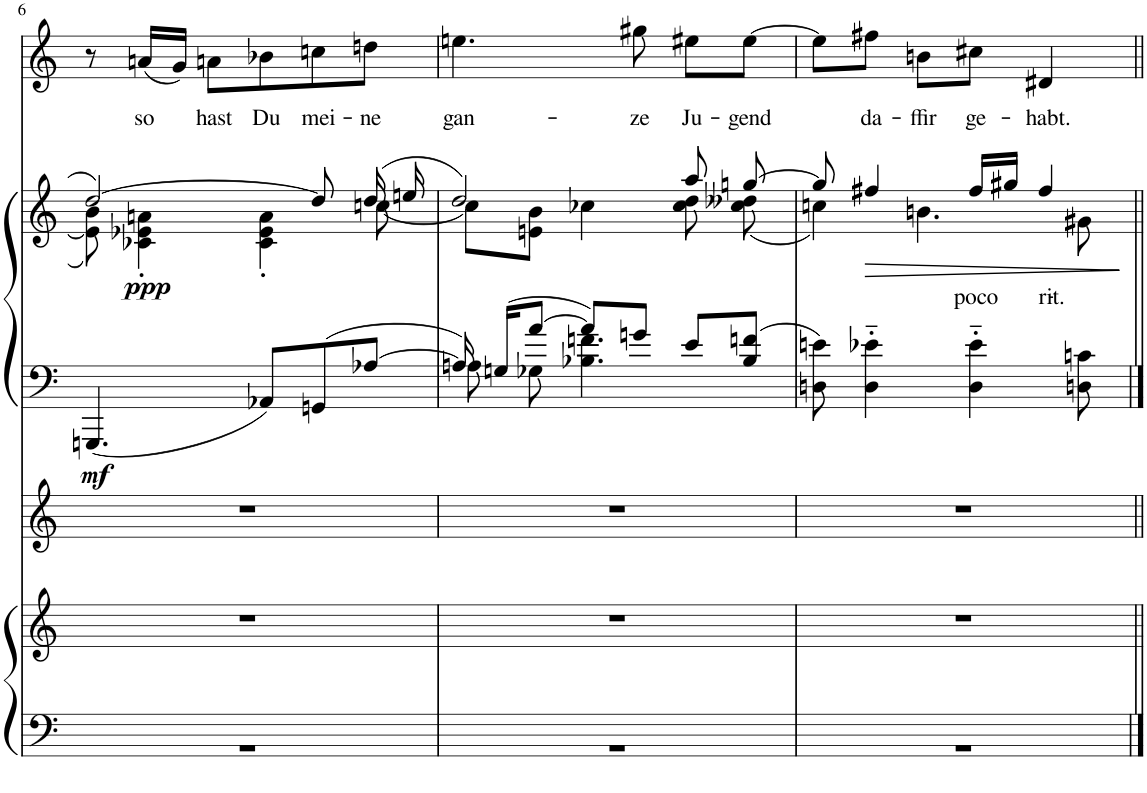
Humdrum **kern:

**kern	**kern	**kern	**kern	**kern	**text	**dynam	**kern	**text
*part4	*part4	*part3	*part2	*part2	*part2	*part2	*part1	*part1
*staff6	*staff5	*staff4	*staff3	*staff2	*staff2	*staff2/3	*staff1	*staff1
!!LO:PB:g=z
*clefF4	*clefG2	*clefG2	*clefF4	*clefG2	*	*	*clefG2	*
*k[]	*k[]	*k[]	*k[]	*k[]	*	*	*k[]	*
*M3/4	*M3/4	*M3/4	*M3/4	*M3/4	*	*	*M3/4	*
=6	=6	=6	=6	=6	=6	=6	=6	=6
*^	*	*	*	*^	*	*	*	*
!	!	!	!	!	!	!	!	!LO:DY:b=2	!	!
2.ryy	2.r	2.r	2.r	4.GGGn/	[2dd/	8e\] 8b\	.	mf	8r	.
!	!	!	!	!	!	!	!	!LO:DY:b	!	!LO:LY:b
.	.	.	.	.	.	4c-X\' 4e-X\' 4an\'	.	ppp	(16an/LL	so
.	.	.	.	.	.	.	.	.	16g/JJ)	.
!	!	!	!	!	!	!	!	!	!	!LO:LY:b
.	.	.	.	.	.	.	.	.	8an\L	hast
!	!	!	!	!	!	!	!	!	!	!LO:LY:b
.	.	.	.	8AA-X/L	.	4c-\' 4e-\' 4a\'	.	.	8b-X\	Du
!	!	!	!	!	!	!	!	!	!	!LO:LY:b
.	.	.	.	8GGn/	8dd/]	.	.	.	8ccn\	mei-
!	!	!	!	!	!	!	!	!	!	!LO:LY:b
.	.	.	.	[8A-X/J	(16dd/	[8ccn\	.	.	8ddn\J	-ne
.	.	.	.	.	16een/	.	.	.	.	.
=7	=7	=7	=7	=7	=7	=7	=7	=7	=7	=7
*	*	*	*	*^	*	*	*	*	*	*
!	!	!	!	!	!	!	!	!	!	!	!LO:LY:b
2.ryy	2.r	2.r	2.r	16A-/]	8An\	2dd/)	8cc\L]	.	.	4.een\	gan-
.	.	.	.	16Gn/KL	.	.	.	.	.	.	.
.	.	.	.	[8a/J	8G-X\	.	8en\ 8b\J	.	.	.	.
.	.	.	.	8a/L]	4.B-X\ 4.fn\	.	4cc-X\	.	.	.	.
!	!	!	!	!	!	!	!	!	!	!	!LO:LY:b
.	.	.	.	8gn/J	.	.	.	.	.	8gg#X\	-ze
!	!	!	!	!	!	!	!	!	!	!	!LO:LY:b
.	.	.	.	8e/L	.	8aa/	8cc-\ 8dd\	.	.	8ee#X\L	Ju-
!	!	!	!	!	!	!	!	!	!	!	!LO:LY:b
.	.	.	.	8B-/ 8fn/J	8ryy	[8ggn/	(8cc-\ 8dd--X\	.	.	[8ee#\J	-gend
*	*	*	*	*v	*v	*	*	*	*	*	*
=8	=8	=8	=8	=8	=8	=8	=8	=8	=8	=8
2.ryy	2.r	2.r	2.r	8Dn\ 8en\	8gg/]	4ccn\)	.	.	8ee#\L]	.
!	!	!	!	!	!	!	!	!LO:HP:b	!	!LO:LY:b
.	.	.	.	4D\'~ 4e-X\'~	4ff#X/	.	.	>	8ff#X\J	da-
!	!	!	!	!	!	!	!	!	!	!LO:LY:b
.	.	.	.	.	.	4.bn\	.	.	8bn\L	-ffir
!	!	!	!	!	!	!	!LO:LY:b	!	!	!LO:LY:b
.	.	.	.	4D\'~ 4e-\'~	16ff#/LL	.	poco	.	8cc#X\J	ge-
.	.	.	.	.	16gg#X/JJ	.	.	.	.	.
!	!	!	!	!	!	!	!LO:LY:b	!	!	!LO:LY:b
.	.	.	.	.	4ff#/	.	rit.-	.	4d#X/	-habt.
.	.	.	.	8Dn\ 8cn\	.	8g#X\	.	.	.	.
*v	*v	*	*	*	*v	*v	*	*	*	*
.	.	.	.	.	.	]	.	.
=||	=||	=||	=||	=||	=||	=||	=||	=||
*-	*-	*-	*-	*-	*-	*-	*-	*-
